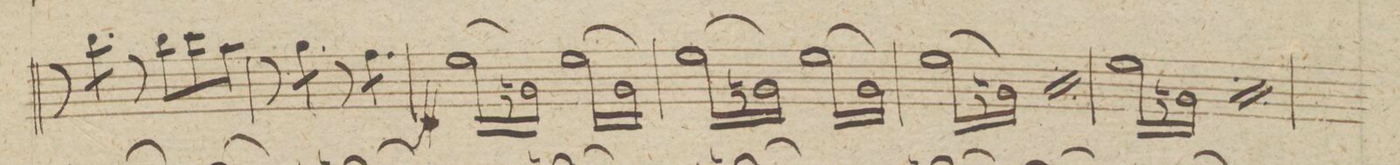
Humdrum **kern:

**kern	**dynam
*I"Violino 1mo	*
*clefG2	*
*k[f#c#g#d#]	*
*met(c|)	*
*M2/2	*
8r	.
*tremolo	*
8bb\L	.
8bb\	.
8bb\J	.
8r	.
8bb\L	.
8ccc#\	.
8aa\J	.
=71	=71
8r	.
8gg#\L	.
8gg#\	.
8gg#\J	.
8r	.
8ff#\L	.
8ff#\	.
8ff#\J	.
=72	=72
*2\right	*
(16ee\LL	ff
16gn\	.
16ee\	.
16g\	.
16ee\	.
16g\	.
16ee\	.
16gnX\JJ)	.
(16ee\LL	.
16g\	.
16ee\	.
16g\	.
16ee\	.
16g\	.
16ee\	.
16g\JJ)	.
=73	=73
(16ee\LL	.
16gn\	.
16ee\	.
16g\	.
16ee\	.
16g\	.
16ee\	.
16gnX\JJ)	.
(16ee\LL	.
16g\	.
16ee\	.
16g\	.
16ee\	.
16g\	.
16ee\	.
16g\JJ)	.
=74	=74
(16ee\LL	.
16gn\	.
16ee\	.
16g\	.
16ee\	.
16g\	.
16ee\	.
16gnX\JJ)	.
*rep	*
(16ee\LL	.
16g\	.
16ee\	.
16g\	.
16ee\	.
16g\	.
16ee\	.
16g\JJ)	.
*Xrep	*
=75	=75
(16ee\LL	.
16gn\	.
16ee\	.
16g\	.
16ee\	.
16g\	.
16ee\	.
16gnX\JJ)	.
*rep	*
(16ee\LL	.
16g\	.
16ee\	.
16g\	.
16ee\	.
16g\	.
16ee\	.
16g\JJ)	.
*Xrep	*
=76	=76
*-	*-
